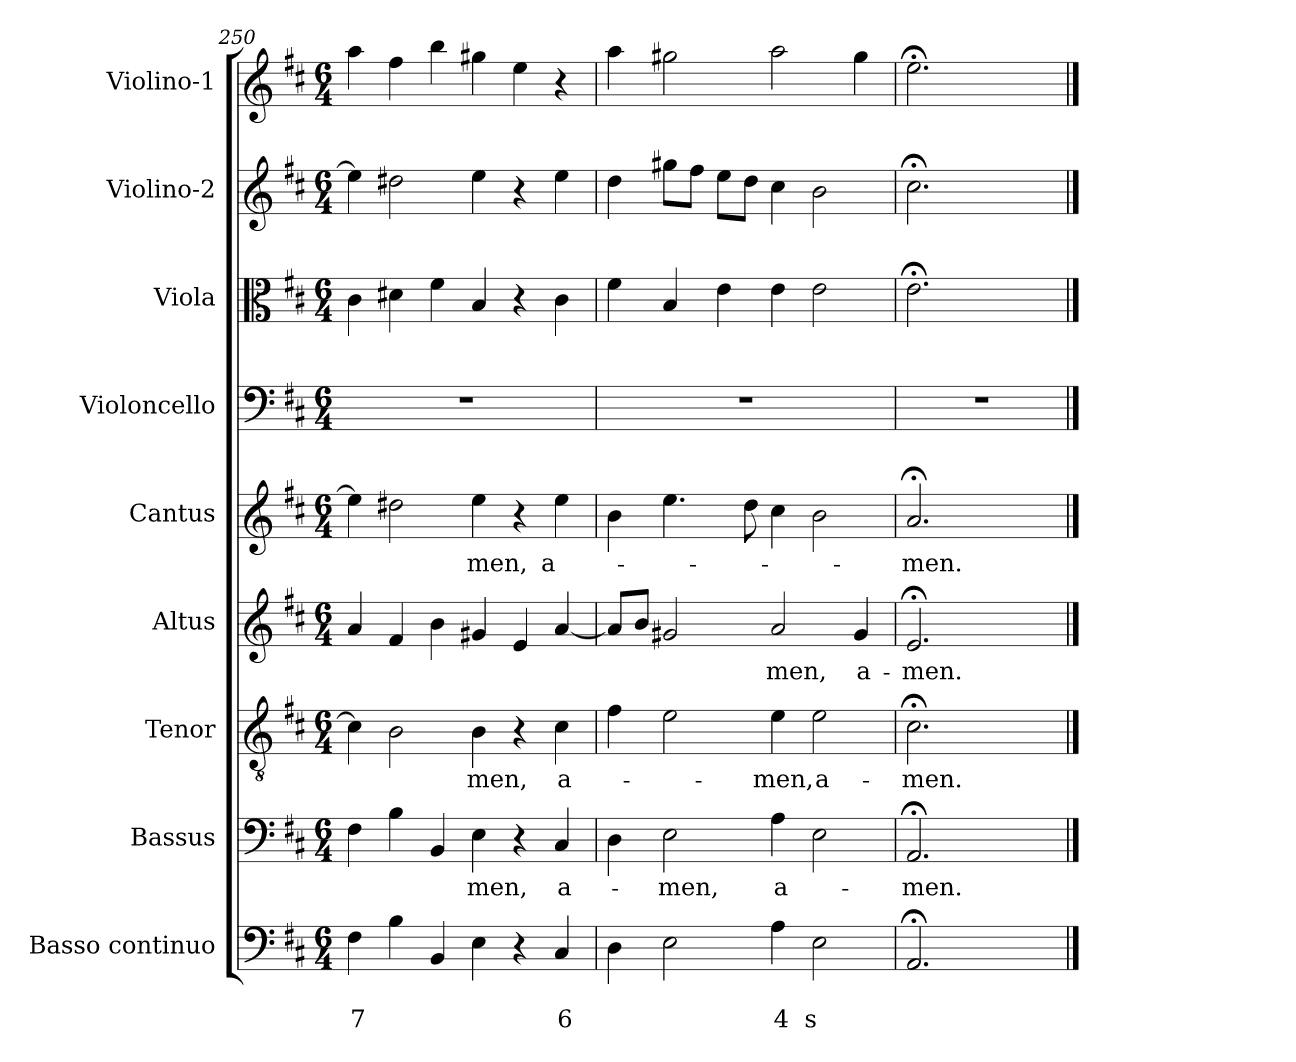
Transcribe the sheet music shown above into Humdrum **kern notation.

**kern	**text	**text	**kern	**text	**kern	**text	**kern	**text	**kern	**text	**kern	**kern	**kern	**kern
*part9	*part9	*part9	*part8	*part8	*part7	*part7	*part6	*part6	*part5	*part5	*part4	*part3	*part2	*part1
*staff9	*staff9	*staff9	*staff8	*staff8	*staff7	*staff7	*staff6	*staff6	*staff5	*staff5	*staff4	*staff3	*staff2	*staff1
*I"Basso continuo	*	*	*I"Bassus	*	*I"Tenor	*	*I"Altus	*	*I"Cantus	*	*I"Violoncello	*I"Viola	*I"Violino-2	*I"Violino-1
*I'BC	*	*	*I'B	*	*I'T	*	*I'A	*	*I'C	*	*I'Vc	*I'Va	*I'Vi2	*I'Vi1
*clefF4	*	*	*clefF4	*	*clefGv2	*	*clefG2	*	*clefG2	*	*clefF4	*clefC3	*clefG2	*clefG2
*k[f#c#]	*	*	*k[f#c#]	*	*k[f#c#]	*	*k[f#c#]	*	*k[f#c#]	*	*k[f#c#]	*k[f#c#]	*k[f#c#]	*k[f#c#]
*D:	*	*	*D:	*	*D:	*	*D:	*	*D:	*	*D:	*D:	*D:	*D:
*M6/4	*	*	*M6/4	*	*M6/4	*	*M6/4	*	*M6/4	*	*M6/4	*M6/4	*M6/4	*M6/4
=250	=250	=250	=250	=250	=250	=250	=250	=250	=250	=250	=250	=250	=250	=250
!	!	!LO:LY:b	!	!	!	!	!	!	!	!	!	!	!	!
4F#\	.	7	4F#\	.	4c#\]	.	4a/	.	4ee\]	.	1.r	4c#\	4ee\]	4aa\
4B\	.	.	4B\	.	2B\	.	4f#/	.	2dd#X\	.	.	4d#X\	2dd#X\	4ff#\
4BB/	.	.	4BB/	.	.	.	4b\	.	.	.	.	4f#\	.	4bb\
!	!	!	!	!LO:LY:b	!	!LO:LY:b	!	!	!	!LO:LY:b	!	!	!	!
4E\	.	.	4E\	-men,	4B\	-men,	4g#X/	.	4ee\	-men,	.	4B/	4ee\	4gg#X\
4r	.	.	4r	.	4r	.	4e/	.	4r	.	.	4r	4r	4ee\
!	!	!LO:LY:b	!	!LO:LY:b	!	!LO:LY:b	!	!	!	!LO:LY:b	!	!	!	!
4C#/	.	6	4C#/	a-	4c#\	a-	[4a/	.	4ee\	a-	.	4c#\	4ee\	4r
=251	=251	=251	=251	=251	=251	=251	=251	=251	=251	=251	=251	=251	=251	=251
4D\	.	.	4D\	.	4f#\	.	8a/L]	.	4b\	.	1.r	4f#\	4dd\	4aa\
.	.	.	.	.	.	.	8b/J	.	.	.	.	.	.	.
!	!	!	!	!LO:LY:b	!	!	!	!	!	!	!	!	!	!
2E\	.	.	2E\	-men,	2e\	.	2g#X/	.	4.ee\	.	.	4B/	8gg#X\L	2gg#X\
.	.	.	.	.	.	.	.	.	.	.	.	.	8ff#\J	.
.	.	.	.	.	.	.	.	.	.	.	.	4e\	8ee\L	.
.	.	.	.	.	.	.	.	.	8dd\	.	.	.	8dd\J	.
!	!	!LO:LY:b	!	!LO:LY:b	!	!LO:LY:b	!	!LO:LY:b	!	!	!	!	!	!
4A\	.	4	4A\	a-	4e\	-men,	2a/	-men,	4cc#\	.	.	4e\	4cc#\	2aa\
!	!	!LO:LY:b	!	!	!	!LO:LY:b	!	!	!	!	!	!	!	!
2E\	.	s	2E\	.	2e\	a-	.	.	2b\	.	.	2e\	2b\	.
!	!	!	!	!	!	!	!	!LO:LY:b	!	!	!	!	!	!
.	.	.	.	.	.	.	4g#/	a-	.	.	.	.	.	4gg#\
=252	=252	=252	=252	=252	=252	=252	=252	=252	=252	=252	=252	=252	=252	=252
!	!	!	!	!LO:LY:b	!	!LO:LY:b	!	!LO:LY:b	!	!LO:LY:b	!	!	!	!
2.AA;</	.	.	2.AA;</	-men.	2.c#;<\	-men.	2.e;</	-men.	2.a;</	-men.	1.r	2.e;<\	2.cc#;<\	2.ee;<\
2.ryy	.	.	2.ryy	.	2.ryy	.	2.ryy	.	2.ryy	.	.	2.ryy	2.ryy	2.ryy
==	==	==	==	==	==	==	==	==	==	==	==	==	==	==
*-	*-	*-	*-	*-	*-	*-	*-	*-	*-	*-	*-	*-	*-	*-
